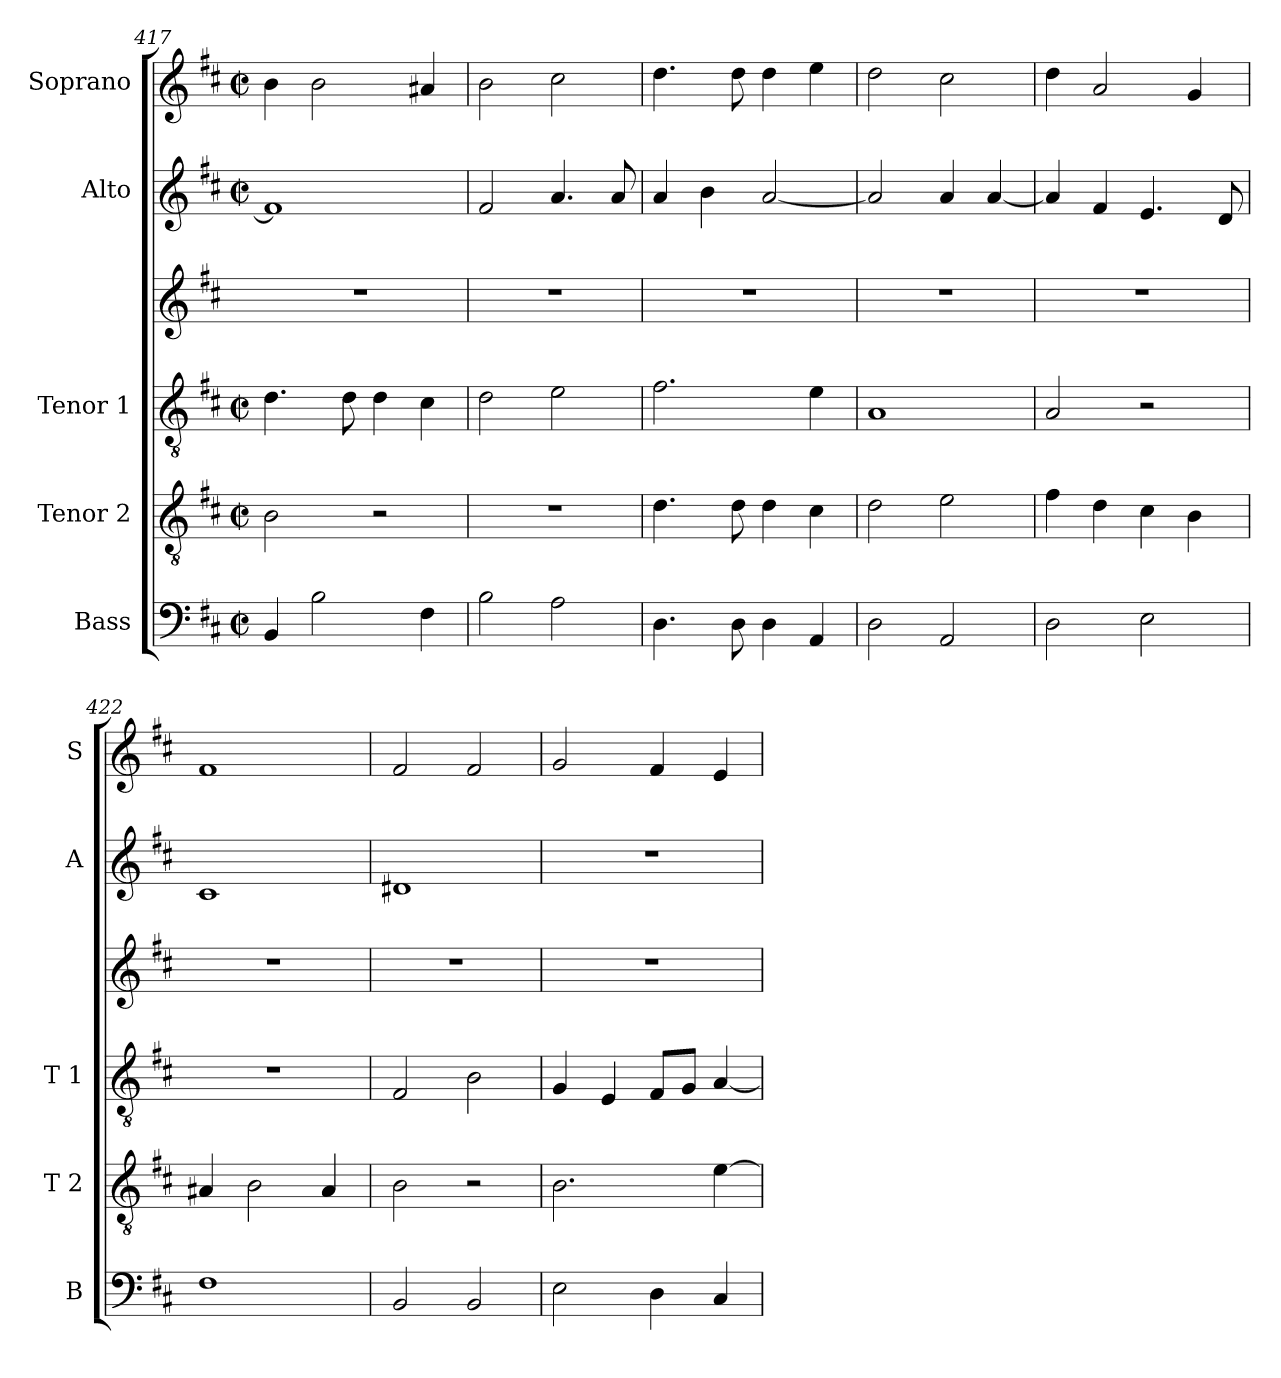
**kern	**kern	**kern	**kern	**kern	**kern
*part6	*part5	*part4	*part3	*part2	*part1
*staff6	*staff5	*staff4	*staff3	*staff2	*staff1
*I"Bass	*I"Tenor 2	*I"Tenor 1	*	*I"Alto	*I"Soprano
*I'B	*I'T 2	*I'T 1	*	*I'A	*I'S
*clefF4	*clefGv2	*clefGv2	*clefG2	*clefG2	*clefG2
*k[f#c#]	*k[f#c#]	*k[f#c#]	*k[f#c#]	*k[f#c#]	*k[f#c#]
*D:	*D:	*D:	*D:	*D:	*D:
*M2/2	*M2/2	*M2/2	*	*M2/2	*M2/2
*met(c|)	*met(c|)	*met(c|)	*	*met(c|)	*met(c|)
=417	=417	=417	=417	=417	=417
4BB/	2B\	4.d\	1r	1f#]	4b\
2B\	.	.	.	.	2b\
.	.	8d\	.	.	.
.	2r	4d\	.	.	.
4F#\	.	4c#\	.	.	4a#X/
=418	=418	=418	=418	=418	=418
2B\	1r	2d\	1r	2f#/	2b\
2A\	.	2e\	.	4.a/	2cc#\
.	.	.	.	8a/	.
=419	=419	=419	=419	=419	=419
4.D\	4.d\	2.f#\	1r	4a/	4.dd\
.	.	.	.	4b\	.
8D\	8d\	.	.	.	8dd\
4D\	4d\	.	.	[<2a/	4dd\
4AA/	4c#\	4e\	.	.	4ee\
=420	=420	=420	=420	=420	=420
2D\	2d\	1A	1r	2a/]	2dd\
2AA/	2e\	.	.	4a/	2cc#\
.	.	.	.	[<4a/	.
!!LO:LB:g=z
=421	=421	=421	=421	=421	=421
2D\	4f#\	2A/	1r	4a/]	4dd\
.	4d\	.	.	4f#/	2a/
2E\	4c#\	2r	.	4.e/	.
.	4B\	.	.	.	4g/
.	.	.	.	8d/	.
=422	=422	=422	=422	=422	=422
1F#	4A#X/	1r	1r	1c#	1f#
.	2B\	.	.	.	.
.	4A#/	.	.	.	.
=423	=423	=423	=423	=423	=423
2BB/	2B\	2F#/	1r	1d#X	2f#/
2BB/	2r	2B\	.	.	2f#/
=424	=424	=424	=424	=424	=424
2E\	2.B\	4G/	1r	1r	2g/
.	.	4E/	.	.	.
4D\	.	8F#/L	.	.	4f#/
.	.	8G/J	.	.	.
4C#/	[>4e\	[<4A/	.	.	4e/
=	=	=	=	=	=
*-	*-	*-	*-	*-	*-
